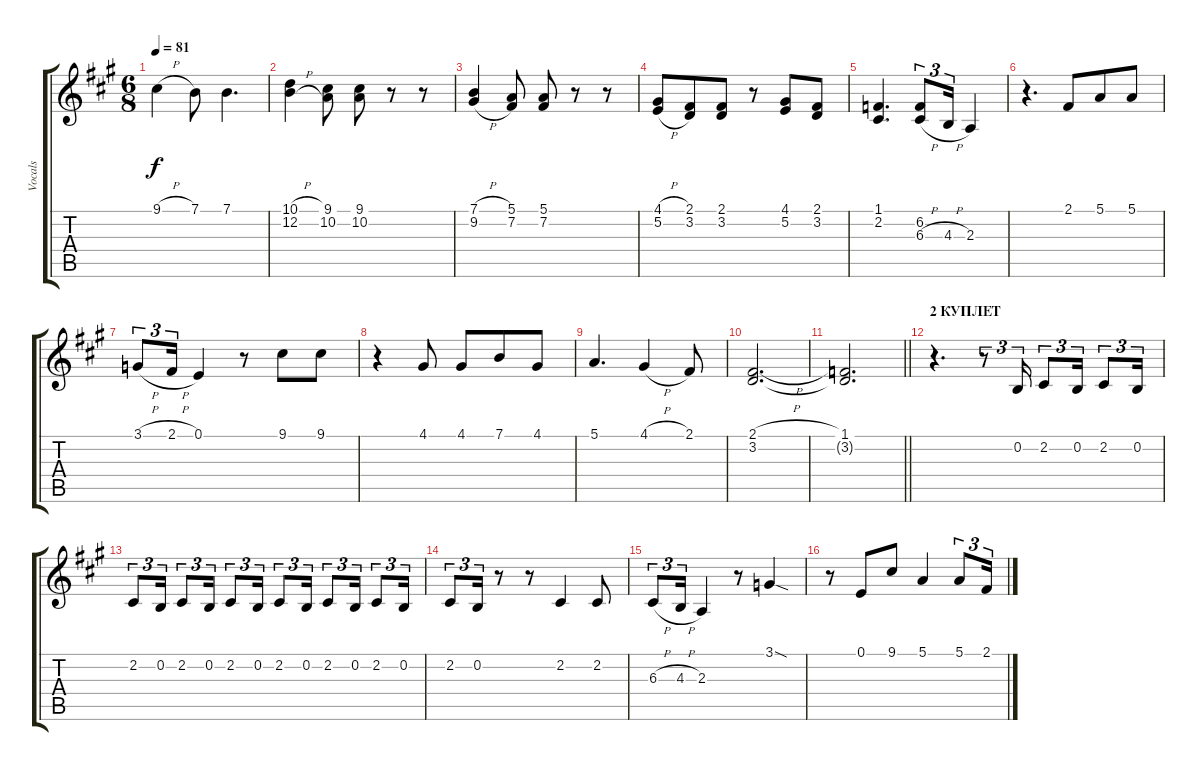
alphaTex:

\track ("Vocals" "Vocals") {instrument tenorsax}
\staff {score tabs}
\tuning (E4 B3 G3 D3 A2 E2) {hide}
\ts (6 8)
\tempo 81
\clef g2
\ks a
9.1{h}.4{dy f} 7.1.8 7.1.4{d} |
(10.1{h} 12.2{h}).4 (9.1 10.2).8 (9.1 10.2).8 r.8 r.8 |
(7.1{h} 9.2{h}).4 (5.1 7.2).8 (5.1 7.2).8 r.8 r.8 |
(4.1{h} 5.2{h}).8 (2.1 3.2).8 (2.1 3.2).8 r.8 (4.1 5.2).8 (2.1 3.2).8 |
(1.1 2.2).4{d} (6.2 6.3{h}).8{tu (3 2)} 4.3{h}.16{tu (3 2)} 2.3.4 |
r.4{d} 2.1.8 5.1.8 5.1.8 |
3.1{h}.8{tu (3 2)} 2.1{h}.16{tu (3 2)} 0.1.4 r.8 9.1.8 9.1.8 |
r.4 4.1.8 4.1.8 7.1.8 4.1.8 |
5.1.4{d} 4.1{h}.4 2.1.8 |
(2.1{h} 3.2).2{d} |
\barLineRight lightlight
(1.1 3.2{t}).2{d} |
\section ("" "2 КУПЛЕТ")
r.4{d} r.8{tu (3 2)} 0.2.16{tu (3 2)} 2.2.8{tu (3 2)} 0.2.16{tu (3 2)} 2.2.8{tu (3 2)} 0.2.16{tu (3 2)} |
2.2.8{tu (3 2)} 0.2.16{tu (3 2)} 2.2.8{tu (3 2)} 0.2.16{tu (3 2)} 2.2.8{tu (3 2)} 0.2.16{tu (3 2)} 2.2.8{tu (3 2)} 0.2.16{tu (3 2)} 2.2.8{tu (3 2)} 0.2.16{tu (3 2)} 2.2.8{tu (3 2)} 0.2.16{tu (3 2)} |
2.2.8{tu (3 2)} 0.2.16{tu (3 2)} r.8 r.8 2.2.4 2.2.8 |
6.3{h}.8{tu (3 2)} 4.3{h}.16{tu (3 2)} 2.3.4 r.8 3.1{sod}.4 |
r.8 0.1.8 9.1.8 5.1.4 5.1.8{tu (3 2)} 2.1.16{tu (3 2)}
